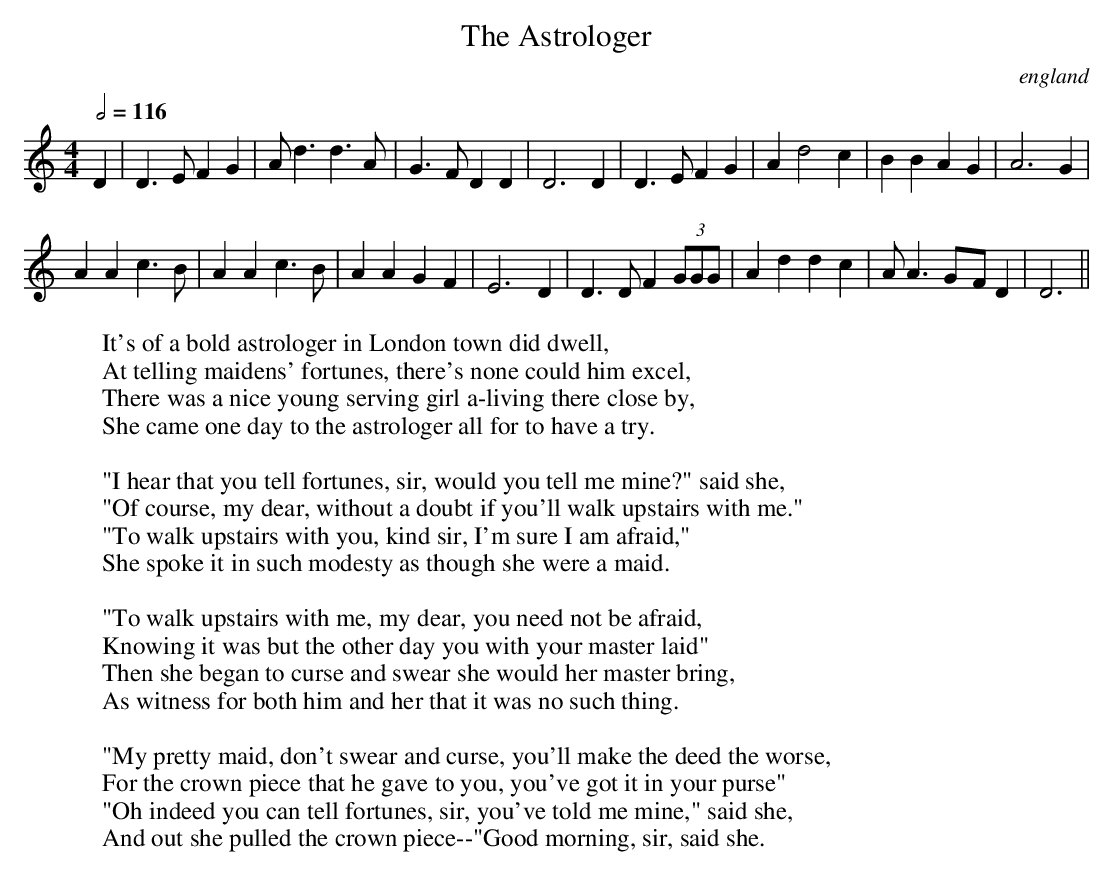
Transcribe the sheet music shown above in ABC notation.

X:1
T:Astrologer, The
O:england
M:4/4
L:1/8
Q:2/4=116
W:It's of a bold astrologer in London town did dwell,
W:At telling maidens' fortunes, there's none could him excel,
W:There was a nice young serving girl a-living there close by,
W:She came one day to the astrologer all for to have a try.
W:
W:"I hear that you tell fortunes, sir, would you tell me mine?" said she,
W:"Of course, my dear, without a doubt if you'll walk upstairs with me."
W:"To walk upstairs with you, kind sir, I'm sure I am afraid,"
W:She spoke it in such modesty as though she were a maid.
W:
W:"To walk upstairs with me, my dear, you need not be afraid,
W:Knowing it was but the other day you with your master laid"
W:Then she began to curse and swear she would her master bring,
W:As witness for both him and her that it was no such thing.
W:
W:"My pretty maid, don't swear and curse, you'll make the deed the worse,
W:For the crown piece that he gave to you, you've got it in your purse"
W:"Oh indeed you can tell fortunes, sir, you've told me mine," said she,
W:And out she pulled the crown piece--"Good morning, sir, said she.
K:C
D2|D3E F2G2|Ad3 d3A|G3F D2D2|D6D2|\
D3E F2G2|A2d4c2|B2B2 A2G2|A6G2|
A2A2 c3B|A2A2 c3B|A2A2 G2F2|E6D2|\
D3D F2(3GGG|A2d2 d2c2|AA3 G-FD2|D6||
